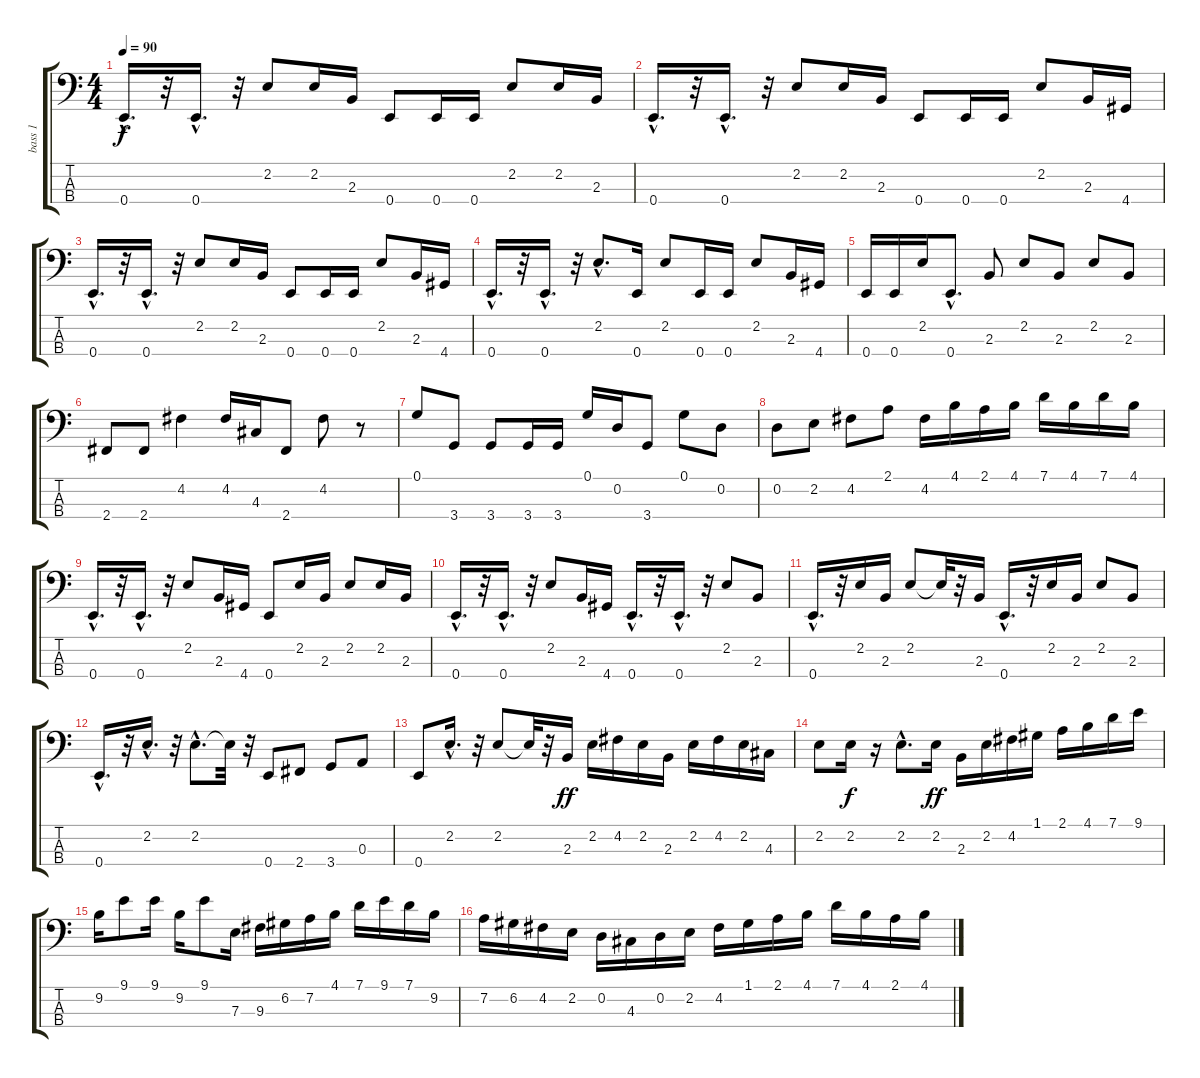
\track ("bass 1" "bass 1") {instrument fretlessbass}
\staff {score tabs}
\tuning (G2 D2 A1 E1) {hide}
\ts (4 4)
\tempo 90
\clef f4
\ks c
0.4{hac}.16{d dy f} r.32 0.4{hac}.16{d} r.32 2.2.8 2.2.16 2.3.16 0.4.8 0.4.16 0.4.16 2.2.8 2.2.16 2.3.16 |
0.4{hac}.16{d} r.32 0.4{hac}.16{d} r.32 2.2.8 2.2.16 2.3.16 0.4.8 0.4.16 0.4.16 2.2.8 2.3.16 4.4.16 |
0.4{hac}.16{d} r.32 0.4{hac}.16{d} r.32 2.2.8 2.2.16 2.3.16 0.4.8 0.4.16 0.4.16 2.2.8 2.3.16 4.4.16 |
0.4{hac}.16{d} r.32 0.4{hac}.16{d} r.32 2.2{hac}.8{d} 0.4.16 2.2.8 0.4.16 0.4.16 2.2.8 2.3.16 4.4.16 |
0.4.16 0.4.16 2.2.16 0.4{hac}.8{d} 2.3.8 2.2.8 2.3.8 2.2.8 2.3.8 |
2.4.8 2.4.8 4.2.4 4.2.16 4.3.16 2.4.8 4.2.8 r.8 |
0.1.8 3.4.8 3.4.8 3.4.16 3.4.16 0.1.16 0.2.16 3.4.8 0.1.8 0.2.8 |
0.2.8 2.2.8 4.2.8 2.1.8 4.2.16 4.1.16 2.1.16 4.1.16 7.1.16 4.1.16 7.1.16 4.1.16 |
0.4{hac}.16{d} r.32 0.4{hac}.16{d} r.32 2.2.8 2.3.16 4.4.16 0.4.8 2.2.16 2.3.16 2.2.8 2.2.16 2.3.16 |
0.4{hac}.16{d} r.32 0.4{hac}.16{d} r.32 2.2.8 2.3.16 4.4.16 0.4{hac}.16{d} r.32 0.4{hac}.16{d} r.32 2.2.8 2.3.8 |
0.4{hac}.16{d} r.32 2.2.16 2.3.16 2.2.8 2.2{t}.32 r.32 2.3.16 0.4{hac}.16{d} r.32 2.2.16 2.3.16 2.2.8 2.3.8 |
0.4{hac}.16{d} r.32 2.2{hac}.16{d} r.32 2.2{hac}.8{d} 2.2{t}.32 r.32 0.4.8 2.4.8 3.4.8 0.3.8 |
0.4.8 2.2{hac}.16{d} r.32 2.2.8 2.2{t}.32 r.32 2.3.16{dy ff} 2.2.16 4.2.16 2.2.16 2.3.16 2.2.16 4.2.16 2.2.16 4.3.16 |
2.2.8 2.2.16{dy f} r.16 2.2{hac}.8{d} 2.2.16{dy ff} 2.3.16 2.2.16 4.2.16 1.1.16 2.1.16 4.1.16 7.1.16 9.1.16 |
9.2.16 9.1.8 9.1.16 9.2.16 9.1.8 7.3.16 9.3.16 6.2.16 7.2.16 4.1.16 7.1.16 9.1.16 7.1.16 9.2.16 |
7.2.16 6.2.16 4.2.16 2.2.16 0.2.16 4.3.16 0.2.16 2.2.16 4.2.16 1.1.16 2.1.16 4.1.16 7.1.16 4.1.16 2.1.16 4.1.16
